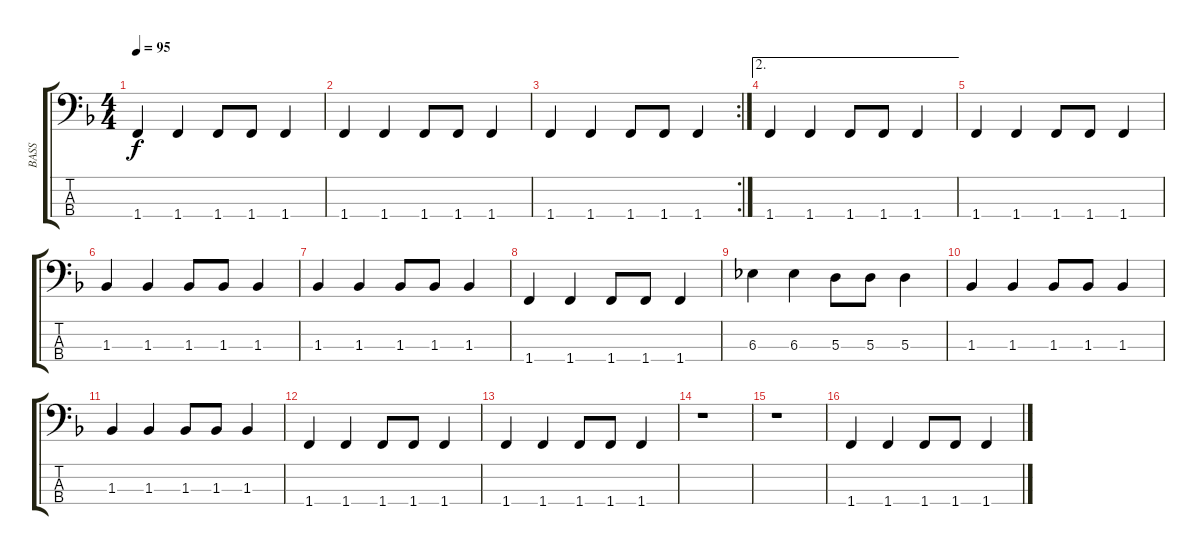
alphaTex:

\track ("BASS" "BASS") {instrument fretlessbass}
\staff {score tabs}
\tuning (G2 D2 A1 E1) {hide}
\ts (4 4)
\tempo 95
\clef f4
\ks f
1.4.4{dy f} 1.4.4 1.4.8 1.4.8 1.4.4 |
1.4.4 1.4.4 1.4.8 1.4.8 1.4.4 |
\rc 2
1.4.4 1.4.4 1.4.8 1.4.8 1.4.4 |
\ae 2
1.4.4 1.4.4 1.4.8 1.4.8 1.4.4 |
1.4.4 1.4.4 1.4.8 1.4.8 1.4.4 |
1.3.4 1.3.4 1.3.8 1.3.8 1.3.4 |
1.3.4 1.3.4 1.3.8 1.3.8 1.3.4 |
1.4.4 1.4.4 1.4.8 1.4.8 1.4.4 |
6.3.4 6.3.4 5.3.8 5.3.8 5.3.4 |
1.3.4 1.3.4 1.3.8 1.3.8 1.3.4 |
1.3.4 1.3.4 1.3.8 1.3.8 1.3.4 |
1.4.4 1.4.4 1.4.8 1.4.8 1.4.4 |
1.4.4 1.4.4 1.4.8 1.4.8 1.4.4 |
r.1 |
r.1 |
1.4.4 1.4.4 1.4.8 1.4.8 1.4.4
